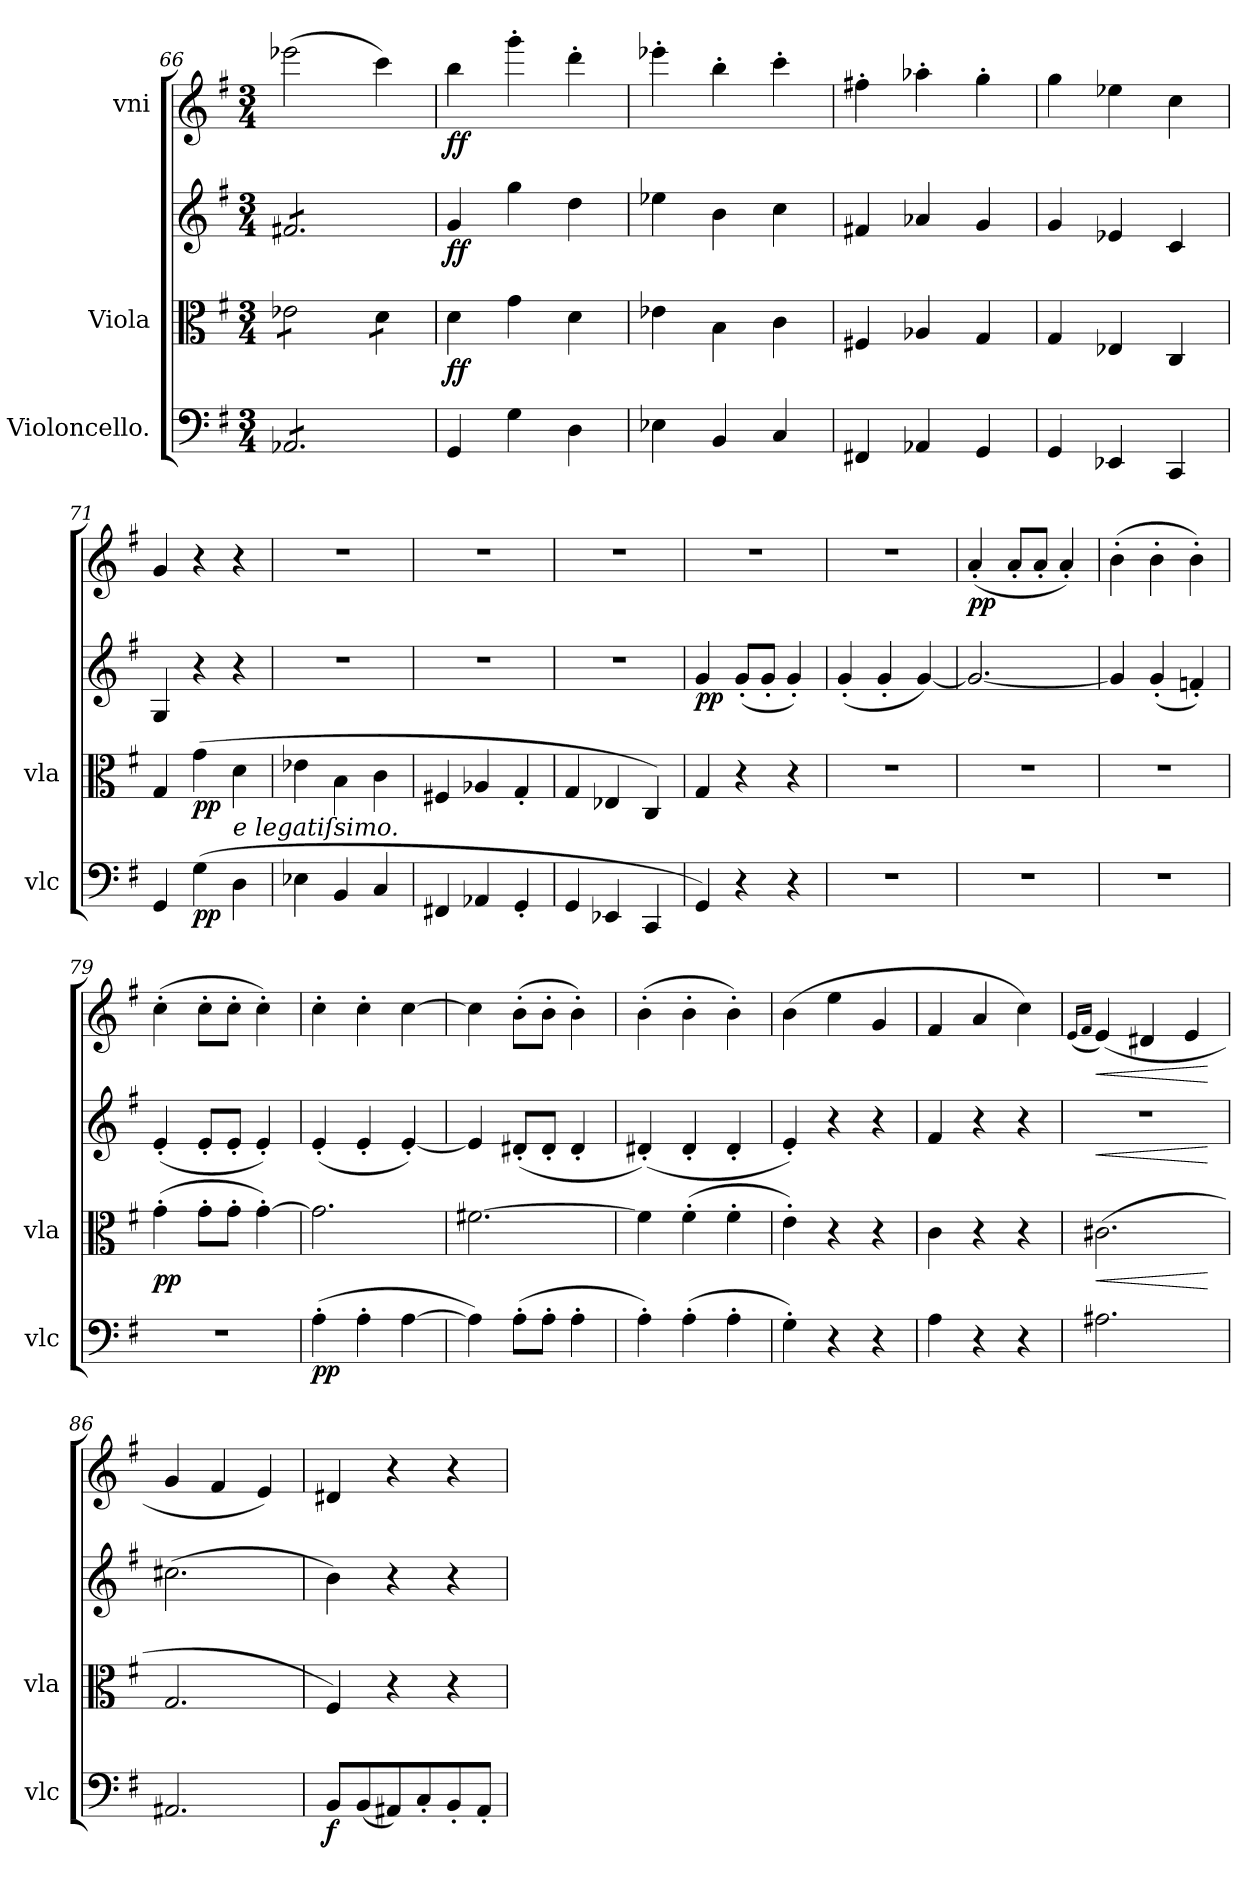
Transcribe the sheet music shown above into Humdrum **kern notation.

**kern	**dynam	**kern	**dynam	**kern	**dynam	**kern	**dynam
*part4	*part4	*part3	*part3	*part2	*part2	*part1	*part1
*staff4	*staff4	*staff3	*staff3	*staff2	*staff2	*staff1	*staff1
*I"Violoncello.	*	*I"Viola	*	*	*	*I"vni	*
*I'vlc	*	*I'vla	*	*	*	*	*
*clefF4	*	*clefC3	*	*clefG2	*	*clefG2	*
*k[f#]	*	*k[f#]	*	*k[f#]	*	*k[f#]	*
*e:	*	*e:	*	*e:	*	*e:	*
*M3/4	*	*M3/4	*	*M3/4	*	*M3/4	*
=66	=66	=66	=66	=66	=66	=66	=66
*tremolo	*	*	*	*	*	*	*
*	*	*tremolo	*	*	*	*	*
*	*	*	*	*tremolo	*	*	*
8AA-X/L	.	8e-X\L	.	8f#X/L	.	(2eee-X\	.
8AA-X/	.	8e-X\	.	8f#X/	.	.	.
8AA-X/	.	8e-X\	.	8f#X/	.	.	.
8AA-X/	.	8e-X\J	.	8f#X/	.	.	.
8AA-X/	.	8d\L	.	8f#X/	.	4ccc\)	.
8AA-X/J	.	8d\J	.	8f#X/J	.	.	.
*	*	*	*	*Xtremolo	*	*	*
*	*	*Xtremolo	*	*	*	*	*
*Xtremolo	*	*	*	*	*	*	*
=67	=67	=67	=67	=67	=67	=67	=67
4GG/	.	4d\	ff	4g/	ff	4bb\	ff
4G\	.	4g\	.	4gg\	.	4ggg'\	.
4D\	.	4d\	.	4dd\	.	4ddd'\	.
=68	=68	=68	=68	=68	=68	=68	=68
4E-X\	.	4e-X\	.	4ee-X\	.	4eee-X'\	.
4BB/	.	4B\	.	4b\	.	4bb'\	.
4C/	.	4c\	.	4cc\	.	4ccc'\	.
=69	=69	=69	=69	=69	=69	=69	=69
4FF#X/	.	4F#X/	.	4f#X/	.	4ff#X'\	.
4AA-X/	.	4A-X/	.	4a-X/	.	4aa-X'\	.
4GG/	.	4G/	.	4g/	.	4gg'\	.
=70	=70	=70	=70	=70	=70	=70	=70
4GG/	.	4G/	.	4g/	.	4gg\	.
4EE-X/	.	4E-X/	.	4e-X/	.	4ee-X\	.
4CC/	.	4C/	.	4c/	.	4cc\	.
=71	=71	=71	=71	=71	=71	=71	=71
4GG/	.	4G/	.	4G/	.	4g/	.
(4G\	pp	(4g\	pp	4r	.	4r	.
!	!	!LO:TX:b:i:t=e legatiſsimo.	!	!	!	!	!
4D\	.	4d\	.	4r	.	4r	.
=72	=72	=72	=72	=72	=72	=72	=72
4E-X\	.	4e-X\	.	2.r	.	2.r	.
4BB/	.	4B\	.	.	.	.	.
4C/	.	4c\	.	.	.	.	.
=73	=73	=73	=73	=73	=73	=73	=73
4FF#X/	.	4F#X/	.	2.r	.	2.r	.
4AA-X/	.	4A-X/	.	.	.	.	.
4GG'/	.	4G'/	.	.	.	.	.
=74	=74	=74	=74	=74	=74	=74	=74
4GG/	.	4G/	.	2.r	.	2.r	.
4EE-X/	.	4E-X/	.	.	.	.	.
4CC/	.	4C/)	.	.	.	.	.
=75	=75	=75	=75	=75	=75	=75	=75
4GG/)	.	4G/	.	4g/	pp	2.r	.
4r	.	4r	.	(8g'/L	.	.	.
.	.	.	.	8g'/J	.	.	.
4r	.	4r	.	4g'/)	.	.	.
=76	=76	=76	=76	=76	=76	=76	=76
2.r	.	2.r	.	(>4g'/	.	2.r	.
.	.	.	.	4g'/	.	.	.
.	.	.	.	[4g/)	.	.	.
=77	=77	=77	=77	=77	=77	=77	=77
2.r	.	2.r	.	2.g/_	.	(4a'/	pp
.	.	.	.	.	.	8a'/L	.
.	.	.	.	.	.	8a'/J	.
.	.	.	.	.	.	4a'/)	.
=78	=78	=78	=78	=78	=78	=78	=78
2.r	.	2.r	.	4g/]	.	(4b'\	.
.	.	.	.	(>4g'/	.	4b'\	.
.	.	.	.	4fn'/)	.	4b'\)	.
=79	=79	=79	=79	=79	=79	=79	=79
2.r	.	(4g'\	pp	(4e'/	.	(4cc'\	.
.	.	8g'\L	.	8e'/L	.	8cc'\L	.
.	.	8g'\J	.	8e'/J	.	8cc'\J	.
.	.	[4g'\)	.	4e'/)	.	4cc'\)	.
=80	=80	=80	=80	=80	=80	=80	=80
(4A'\	pp	2.g\]	.	(4e'/	.	4cc'\	.
4A'\	.	.	.	4e'/	.	4cc'\	.
[4A\	.	.	.	[4e'/)	.	[4cc\	.
=81	=81	=81	=81	=81	=81	=81	=81
4A\])	.	[2.f#X\	.	4e/]	.	4cc\]	.
(8A'\L	.	.	.	(>8d#X'/L	.	(8b'\L	.
8A'\J	.	.	.	8d#'/J	.	8b'\J	.
4A'\	.	.	.	4d#'/	.	4b'\)	.
=82	=82	=82	=82	=82	=82	=82	=82
4A'\)	.	4f#\]	.	(>4d#X'/)	.	(4b'\	.
(4A'\	.	(4f#'\	.	4d#'/	.	4b'\	.
4A'\	.	4f#'\	.	4d#'/	.	4b'\)	.
=83	=83	=83	=83	=83	=83	=83	=83
4G'\)	.	4e'\)	.	4e'/)	.	(4b\	.
4r	.	4r	.	4r	.	4ee\	.
4r	.	4r	.	4r	.	4g/	.
=84	=84	=84	=84	=84	=84	=84	=84
4A\	.	4c\	.	4f#/	.	4f#/	.
4r	.	4r	.	4r	.	4a/	.
4r	.	4r	.	4r	.	4cc\)	.
=85	=85	=85	=85	=85	=85	=85	=85
.	.	.	.	.	.	(16qqe/LL	.
.	.	.	.	.	.	16qqf#/JJ	.
!	!	!	!LO:HP:b	!	!LO:HP:b	!	!LO:HP:b
2.A#X\	.	(2.c#X\	<	2.r	<	(>4e/)	<
.	.	.	.	.	.	4d#X/	.
.	.	.	.	.	.	4e/	.
.	.	.	[	.	[	.	[
=86	=86	=86	=86	=86	=86	=86	=86
2.AA#X/	.	2.G/	.	(2.cc#X\	.	4g/	.
.	.	.	.	.	.	4f#/	.
.	.	.	.	.	.	4e/)	.
=87	=87	=87	=87	=87	=87	=87	=87
8BB/L	f	4F#/)	.	4b\)	.	4d#X/	.
(8BB/	.	.	.	.	.	.	.
8AA#X/)	.	4r	.	4r	.	4r	.
8C'/	.	.	.	.	.	.	.
8BB'/	.	4r	.	4r	.	4r	.
8AA#'/J	.	.	.	.	.	.	.
=	=	=	=	=	=	=	=
*-	*-	*-	*-	*-	*-	*-	*-
